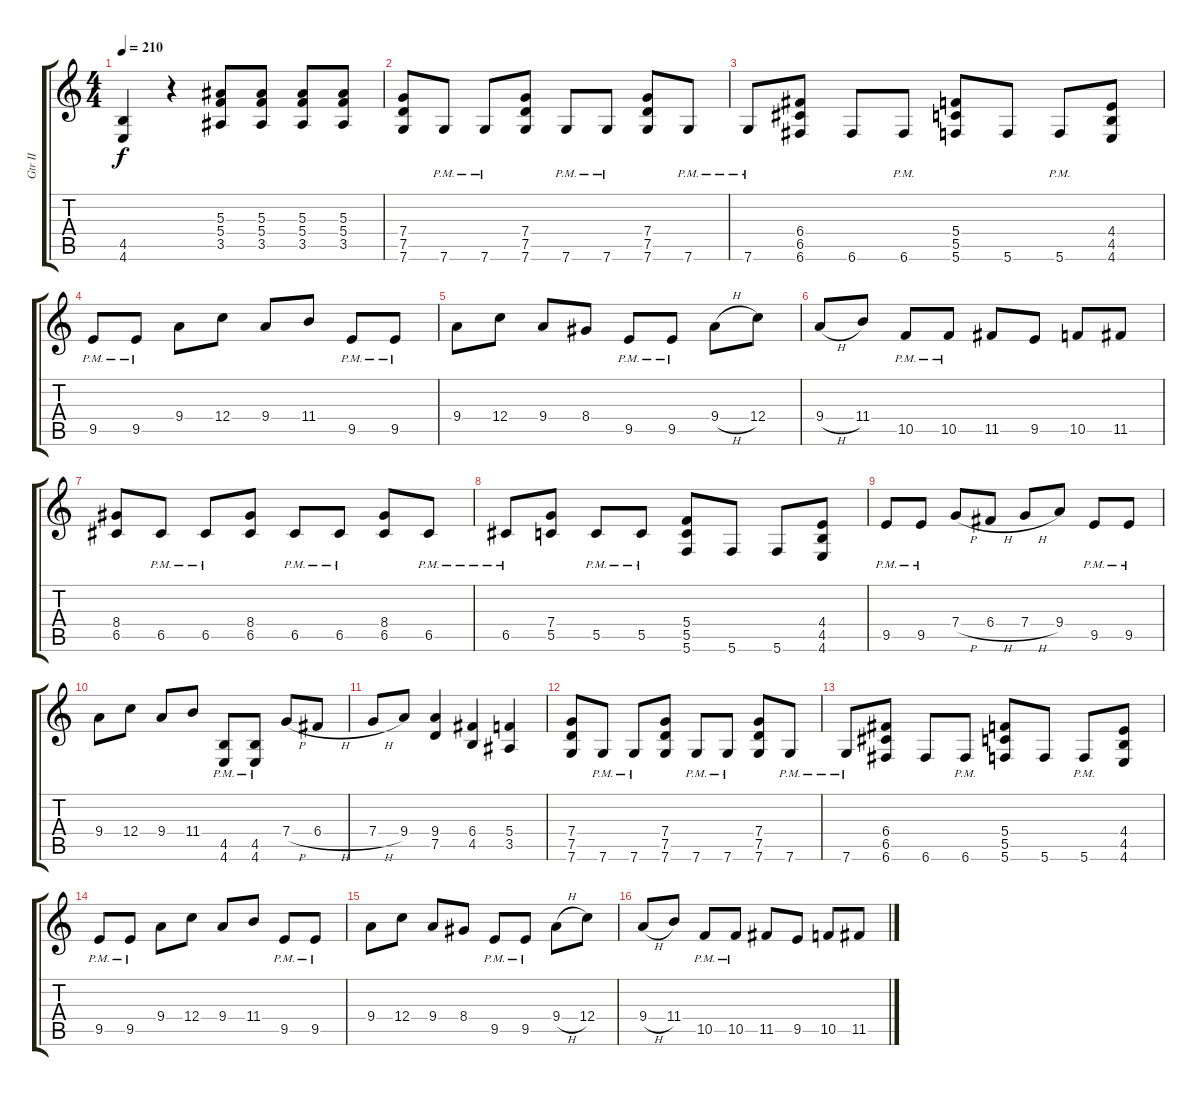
\track ("Gtr II" "Gtr II") {instrument overdrivenguitar}
\staff {score tabs}
\tuning (D4 A3 F3 C3 G2 C2) {hide}
\ts (4 4)
\tempo 210
\clef g2
\ks c
(4.5 4.6).4{dy f} r.4 (5.3 5.4 3.5).8 (5.3 5.4 3.5).8 (5.3 5.4 3.5).8 (5.3 5.4 3.5).8 |
(7.4 7.5 7.6).8 7.6{pm}.8 7.6{pm}.8 (7.4 7.5 7.6).8 7.6{pm}.8 7.6{pm}.8 (7.4 7.5 7.6).8 7.6{pm}.8 |
7.6{pm}.8 (6.4 6.5 6.6).8 6.6.8 6.6{pm}.8 (5.4 5.5 5.6).8 5.6.8 5.6{pm}.8 (4.4 4.5 4.6).8 |
9.5{pm}.8 9.5{pm}.8 9.4.8 12.4.8 9.4.8 11.4.8 9.5{pm}.8 9.5{pm}.8 |
9.4.8 12.4.8 9.4.8 8.4.8 9.5{pm}.8 9.5{pm}.8 9.4{h}.8 12.4.8 |
9.4{h}.8 11.4.8 10.5{pm}.8 10.5{pm}.8 11.5.8 9.5.8 10.5.8 11.5.8 |
(8.4 6.5).8 6.5{pm}.8 6.5{pm}.8 (8.4 6.5).8 6.5{pm}.8 6.5{pm}.8 (8.4 6.5).8 6.5{pm}.8 |
6.5{pm}.8 (7.4 5.5).8 5.5{pm}.8 5.5{pm}.8 (5.4 5.5 5.6).8 5.6.8 5.6.8 (4.4 4.5 4.6).8 |
9.5{pm}.8 9.5{pm}.8 7.4{h}.8 6.4{h}.8 7.4{h}.8 9.4.8 9.5{pm}.8 9.5{pm}.8 |
9.4.8 12.4.8 9.4.8 11.4.8 (4.5{pm} 4.6{pm}).8 (4.5{pm} 4.6{pm}).8 7.4{h}.8 6.4{h}.8 |
7.4{h}.8 9.4.8 (9.4 7.5).4 (6.4 4.5).4 (5.4 3.5).4 |
(7.4 7.5 7.6).8 7.6{pm}.8 7.6{pm}.8 (7.4 7.5 7.6).8 7.6{pm}.8 7.6{pm}.8 (7.4 7.5 7.6).8 7.6{pm}.8 |
7.6{pm}.8 (6.4 6.5 6.6).8 6.6.8 6.6{pm}.8 (5.4 5.5 5.6).8 5.6.8 5.6{pm}.8 (4.4 4.5 4.6).8 |
9.5{pm}.8 9.5{pm}.8 9.4.8 12.4.8 9.4.8 11.4.8 9.5{pm}.8 9.5{pm}.8 |
9.4.8 12.4.8 9.4.8 8.4.8 9.5{pm}.8 9.5{pm}.8 9.4{h}.8 12.4.8 |
9.4{h}.8 11.4.8 10.5{pm}.8 10.5{pm}.8 11.5.8 9.5.8 10.5.8 11.5.8
